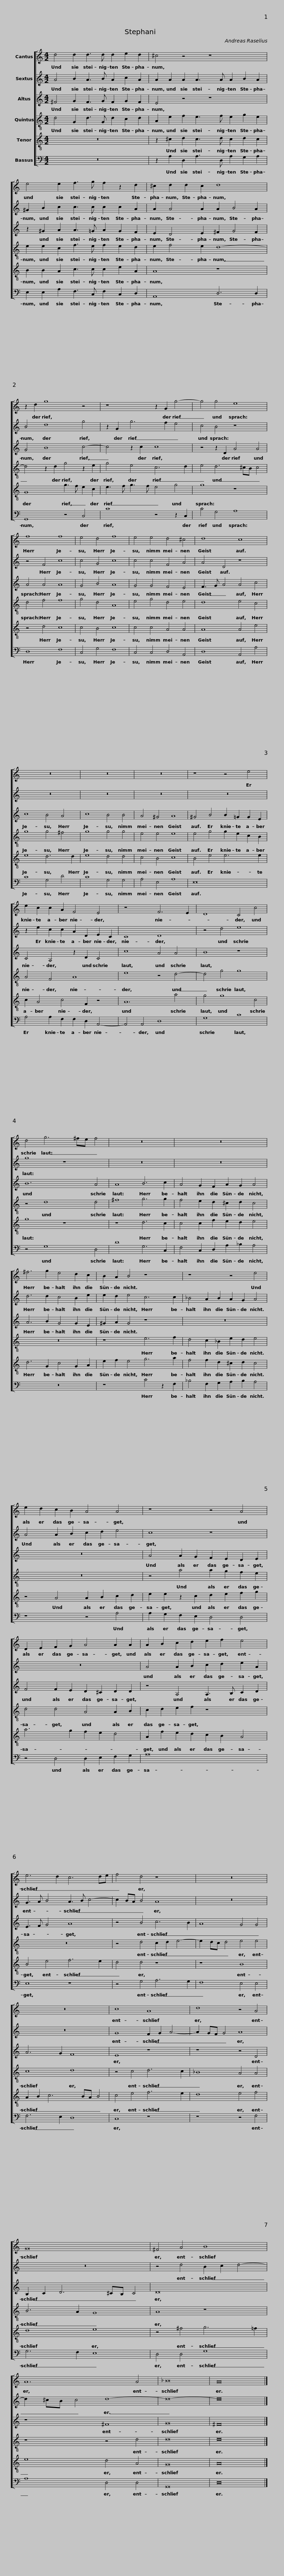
X:1
%%score [ 1 2 3 4 5 6 ]
L:1/8
M:4/2
I:linebreak $
K:C
V:1 treble
V:2 treble
V:3 treble
V:4 treble-8
V:5 treble-8
V:6 bass
V:1
 d4 d2 d3 d d2 e2 d2 | ^c4 z4 z8 |$ e4 e2 f3 g f2 z2 d2 | ^c2 d2 d2 c2 d8 |$ z2 d2 g8 z4 | %5
 z8 z2 G2 g4- | g4 g4 e8 |$ f8 f8 | e4 d4 f8 | e4 e4 d4 ^c4 | %10
 d8 c8 |$ z16 | z16 | z16 | z8 z4 e4 |$ %15
 e2 c2 c2 A2 F4 E4 | z8 F6 E2 | D8 C4 c4 |$ d4 g6 ^fe f4 | z16 | %20
 z16 |$ ^f6 g2 e4 d2 c2 | B2 A2 B4 z8 | z8 z4 e4 |$ e2 d2 c2 B2 A4 A4 | %25
 z8 z4 A4 | D2 E2 F2 G2 A4 A2 A2 |$ A2 B2 c2 d2 e2 f2 e4 | e6 d2 c6 de | f4 d4 z8 |$ %30
 z16 | z16 | c8 A8 | d8 z4 A4 |$ G16 | %35
 ^F4 A4 B8 | A12 A4 | _B16 | A16 |] %39
V:2
 A4 B2 A3 B A2 c2 A2 | A2 A2 A2 A3 A A2 B2 A2 |$ ^G2 B2 c2 c3 c c2 c2 A2 | A2 A4 A2 A2 B4 A2 |$ B4 d8 g4 | %5
 z2 G2 g6 f2 e4 | c4 B4 z8 |$ z4 F4 c8 | c4 G4 c8 | c4 c4 F4 A4 | %10
 A4 D4 z8 |$ z16 | z16 | z16 | z16 |$ %15
 z2 e2 c2 c2 A2 D2 E2 C2 | C8 D8 | z4 d4 e8 |$ g8 z8 | z16 | %20
 z16 |$ d6 d2 c4 B2 e2 | e2 d2 e4 c6 c2 | _B4 A2 B2 A2 G2 A4 |$ A4 A2 B2 c2 d2 e4 | %25
 c8 z8 | z16 |$ A4 A2 B2 c2 d2 e2 A2 | G3 A B4 A3 B c4- | c2 BA B4 A8 |$ %30
 z16 | z16 | G8 F2 G2 A4- | A2 GF G4 A8 |$ z16 | %35
 z4 d4 B2 c2 d4- | d2 ^cB c4 d8- | d16- | d16 |] %39
V:3
 ^F4 G2 F3 G F2 G2 F2 | E4 z4 z8 |$ z2 ^G2 A2 A3 =G A2 G2 F2 | E2 D4 E2 ^F2 G4 F2 |$ G4 B8 c4- | %5
 c4 z2 c2 c8 | z4 z2 D2 A4 A4 |$ A4 A4 A8 | G4 B4 A8 | G4 G4 F4 E4 | %10
 F3 G A4 A4 c4 |$ c8 B4 A4 | c8 B4 B4 | A4 ^G4 A8 | ^G4 B4 B2 =G2 G2 E2 |$ %15
 C4 A,4 z2 D2 C4 | c8 A4 A4 | B8 z8 |$ B12 A4 | A8 B6 c2 | %20
 A4 G2 F2 A2 G2 A4 |$ A6 B2 G4 G2 E2 | ^G2 A2 G4 z8 | z16 |$ z16 | %25
 A4 A2 G2 F2 E2 D2 E2 | F4 F2 E2 D2 ^C2 D2 D2 |$ z4 A,4 A,3 B, C2 D2 | E3 F G4 A8 | z4 B4 c6 B2 |$ %30
 A8 G4 G4 | A6 G2 F8 | E8 z8 | z8 z4 D4 |$ B,2 C2 D6 ^CB, C4 | %35
 D16 | z8 ^F8 | G16 | ^F16 |] %39
V:4
 d4 G2 d3 G d2 c2 d2 | A2 e2 f2 e3 f e2 g2 e2 |$ e2 e2 c2 f3 e f2 e2 d2 | e2 f4 e2 d8- |$ d4 z2 d2 g4 z2 e2 | %5
 g4 e4 c6 d2 | e4 d6 ^cB c4 |$ d4 f4 f8 | g4 d4 A8 | e4 g4 d4 e4 | %10
 d8 e4 c4 |$ g8 g4 ^f4 | g8 g4 g4 | e4 e4 e8 | e4 g4 g2 e2 c2 B2 |$ %15
 A4 F4 A8 | e8 z4 d4- | d4 g4 g8 |$ z4 d8 d4 | ^f8 g6 g2 | %20
 f4 e2 d2 ^c2 d2 c4 |$ z16 | z8 e6 f2 | d4 c2 _B2 e2 d2 e4 |$ z16 | %25
 z4 a4 a2 g2 f2 e2 | d4 d4 A4 A2 B2 |$ c2 d2 e2 f2 z8 | z16 | z4 d4 c2 d2 e4- |$ %30
 e2 dc d4 e4 e4 | c8 d8 | z4 c4 d6 c2 | _B8 A4 A4 |$ B6 A2 G8 | %35
 A8 z8 | z8 z4 d4 | d16 | d16 |] %39
V:5
 z16 | z2 ^c2 d2 c3 d c2 d2 c2 |$ B2 B2 A2 c3 c c2 e2 A2 | A8 z8 |$ G8 g3 f e2 c2 | %5
 e3 f g3 f e4 g4 | g8 z8 |$ z4 d4 c8 | c4 B4 c8 | c4 c4 A4 A4 | %10
 A8 A4 e4 |$ e8 d6 d2 | e8 d4 d4 | c4 B4 c8 | B4 e4 e6 e2 |$ %15
 c2 A4 c4 F2 z4 | A12 a4 | g4 g8 c4 |$ g8 z8 | z8 d6 c2 | %20
 c4 c2 f2 e2 d2 e4 |$ d6 G2 c4 G2 A2 | e2 f2 e4 g6 a2 | f4 f2 d2 ^c2 d2 c4 |$ z4 A4 A2 B2 c2 d2 | %25
 e2 e2 z2 c2 d2 e2 f2 g2 | a6 g2 f2 e2 d4 |$ A2 f2 e2 d2 c2 B2 A4 | B4 e4 f6 e2 | d4 d4 z8 |$ %30
 z8 B8 | A2 B2 c6 BA B4 | c4 e4 f6 e2 | d8 e4 f4 |$ d8 e8 | %35
 z4 ^f4 g6 =f2 | e8 d4 A4 | G16 | A16 |] %39
V:6
 z16 | z2 A,2 D,2 A,3 D, A,2 G,2 A,2 |$ E,2 E,2 A,2 F,3 C, F,2 C,2 D,2 | A,,8 D,6 D,2 |$ G,,8 z4 C,4 | %5
 C8 z4 z2 C,2 | C4 G,4 A,8 |$ D,8 F,8 | C,4 G,4 F,8 | C,4 C,4 D,4 A,,4 | %10
 D,8 A,,4 A,4 |$ C8 G,4 D4 | C8 G,4 G,4 | A,4 E,4 A,8 | E,16 |$ %15
 A,4 A,2 F,2 F,2 D,2 A,,4- | A,,4 A,,4 D,8 | G,8 C8 |$ z4 G,8 D,4 | D8 G,6 C,2 | %20
 F,4 C,2 D,2 A,2 _B,2 A,4 |$ z16 | z8 C4 z2 F,2 | _B,4 F,2 G,2 A,2 B,2 A,4 |$ z8 z4 A,4 | %25
 A,2 G,2 F,2 E,2 D,4 D,4 | z4 D,4 D,2 E,2 F,2 G,2 |$ A,16 | E,8 z8 | z4 G,4 A,6 G,2 |$ %30
 F,8 E,4 E,4 | F,6 E,2 D,8 | C,8 z8 | z8 z4 F,4 |$ G,6 F,2 E,8 | %35
 D,4 D,4 G,8 | A,8 D,4 D,4 | G,,16 | D,16 |] %39
